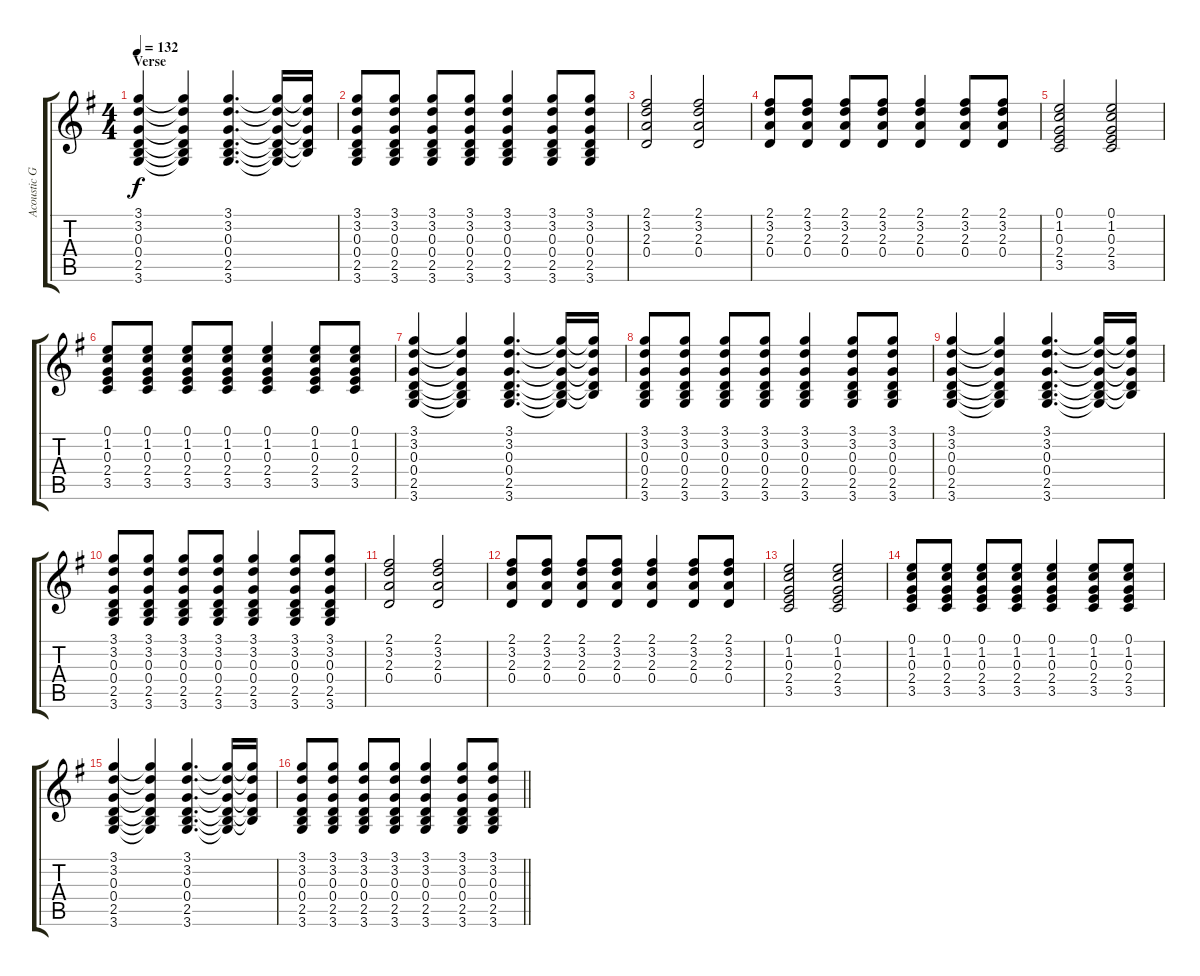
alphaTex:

\track ("Acoustic Guitar" "Acoustic G") {instrument acousticguitarnylon}
\staff {score tabs}
\tuning (E4 B3 G3 D3 A2 E2) {hide}
\ts (4 4)
\section ("" "Verse")
\tempo 132
\clef g2
\ks g
(3.1 3.2 0.3 0.4 2.5 3.6).4{dy f} (3.1{t} 3.2{t} 0.3{t} 0.4{t} 2.5{t} 3.6{t}).4 (3.1 3.2 0.3 0.4 2.5 3.6).4{d} (3.1{t} 3.2{t} 0.3{t} 0.4{t} 2.5{t} 3.6{t}).16 (3.1{t} 3.2{t} 0.3{t} 0.4{t} 2.5{t}).16 |
(3.1 3.2 0.3 0.4 2.5 3.6).8 (3.1 3.2 0.3 0.4 2.5 3.6).8 (3.1 3.2 0.3 0.4 2.5 3.6).8 (3.1 3.2 0.3 0.4 2.5 3.6).8 (3.1 3.2 0.3 0.4 2.5 3.6).4 (3.1 3.2 0.3 0.4 2.5 3.6).8 (3.1 3.2 0.3 0.4 2.5 3.6).8 |
(2.1 3.2 2.3 0.4).2 (2.1 3.2 2.3 0.4).2 |
(2.1 3.2 2.3 0.4).8 (2.1 3.2 2.3 0.4).8 (2.1 3.2 2.3 0.4).8 (2.1 3.2 2.3 0.4).8 (2.1 3.2 2.3 0.4).4 (2.1 3.2 2.3 0.4).8 (2.1 3.2 2.3 0.4).8 |
(0.1 1.2 0.3 2.4 3.5).2 (0.1 1.2 0.3 2.4 3.5).2 |
(0.1 1.2 0.3 2.4 3.5).8 (0.1 1.2 0.3 2.4 3.5).8 (0.1 1.2 0.3 2.4 3.5).8 (0.1 1.2 0.3 2.4 3.5).8 (0.1 1.2 0.3 2.4 3.5).4 (0.1 1.2 0.3 2.4 3.5).8 (0.1 1.2 0.3 2.4 3.5).8 |
(3.1 3.2 0.3 0.4 2.5 3.6).4 (3.1{t} 3.2{t} 0.3{t} 0.4{t} 2.5{t} 3.6{t}).4 (3.1 3.2 0.3 0.4 2.5 3.6).4{d} (3.1{t} 3.2{t} 0.3{t} 0.4{t} 2.5{t} 3.6{t}).16 (3.1{t} 3.2{t} 0.3{t} 0.4{t} 2.5{t}).16 |
(3.1 3.2 0.3 0.4 2.5 3.6).8 (3.1 3.2 0.3 0.4 2.5 3.6).8 (3.1 3.2 0.3 0.4 2.5 3.6).8 (3.1 3.2 0.3 0.4 2.5 3.6).8 (3.1 3.2 0.3 0.4 2.5 3.6).4 (3.1 3.2 0.3 0.4 2.5 3.6).8 (3.1 3.2 0.3 0.4 2.5 3.6).8 |
(3.1 3.2 0.3 0.4 2.5 3.6).4 (3.1{t} 3.2{t} 0.3{t} 0.4{t} 2.5{t} 3.6{t}).4 (3.1 3.2 0.3 0.4 2.5 3.6).4{d} (3.1{t} 3.2{t} 0.3{t} 0.4{t} 2.5{t} 3.6{t}).16 (3.1{t} 3.2{t} 0.3{t} 0.4{t} 2.5{t}).16 |
(3.1 3.2 0.3 0.4 2.5 3.6).8 (3.1 3.2 0.3 0.4 2.5 3.6).8 (3.1 3.2 0.3 0.4 2.5 3.6).8 (3.1 3.2 0.3 0.4 2.5 3.6).8 (3.1 3.2 0.3 0.4 2.5 3.6).4 (3.1 3.2 0.3 0.4 2.5 3.6).8 (3.1 3.2 0.3 0.4 2.5 3.6).8 |
(2.1 3.2 2.3 0.4).2 (2.1 3.2 2.3 0.4).2 |
(2.1 3.2 2.3 0.4).8 (2.1 3.2 2.3 0.4).8 (2.1 3.2 2.3 0.4).8 (2.1 3.2 2.3 0.4).8 (2.1 3.2 2.3 0.4).4 (2.1 3.2 2.3 0.4).8 (2.1 3.2 2.3 0.4).8 |
(0.1 1.2 0.3 2.4 3.5).2 (0.1 1.2 0.3 2.4 3.5).2 |
(0.1 1.2 0.3 2.4 3.5).8 (0.1 1.2 0.3 2.4 3.5).8 (0.1 1.2 0.3 2.4 3.5).8 (0.1 1.2 0.3 2.4 3.5).8 (0.1 1.2 0.3 2.4 3.5).4 (0.1 1.2 0.3 2.4 3.5).8 (0.1 1.2 0.3 2.4 3.5).8 |
(3.1 3.2 0.3 0.4 2.5 3.6).4 (3.1{t} 3.2{t} 0.3{t} 0.4{t} 2.5{t} 3.6{t}).4 (3.1 3.2 0.3 0.4 2.5 3.6).4{d} (3.1{t} 3.2{t} 0.3{t} 0.4{t} 2.5{t} 3.6{t}).16 (3.1{t} 3.2{t} 0.3{t} 0.4{t} 2.5{t}).16 |
\barLineRight lightlight
(3.1 3.2 0.3 0.4 2.5 3.6).8 (3.1 3.2 0.3 0.4 2.5 3.6).8 (3.1 3.2 0.3 0.4 2.5 3.6).8 (3.1 3.2 0.3 0.4 2.5 3.6).8 (3.1 3.2 0.3 0.4 2.5 3.6).4 (3.1 3.2 0.3 0.4 2.5 3.6).8 (3.1 3.2 0.3 0.4 2.5 3.6).8
